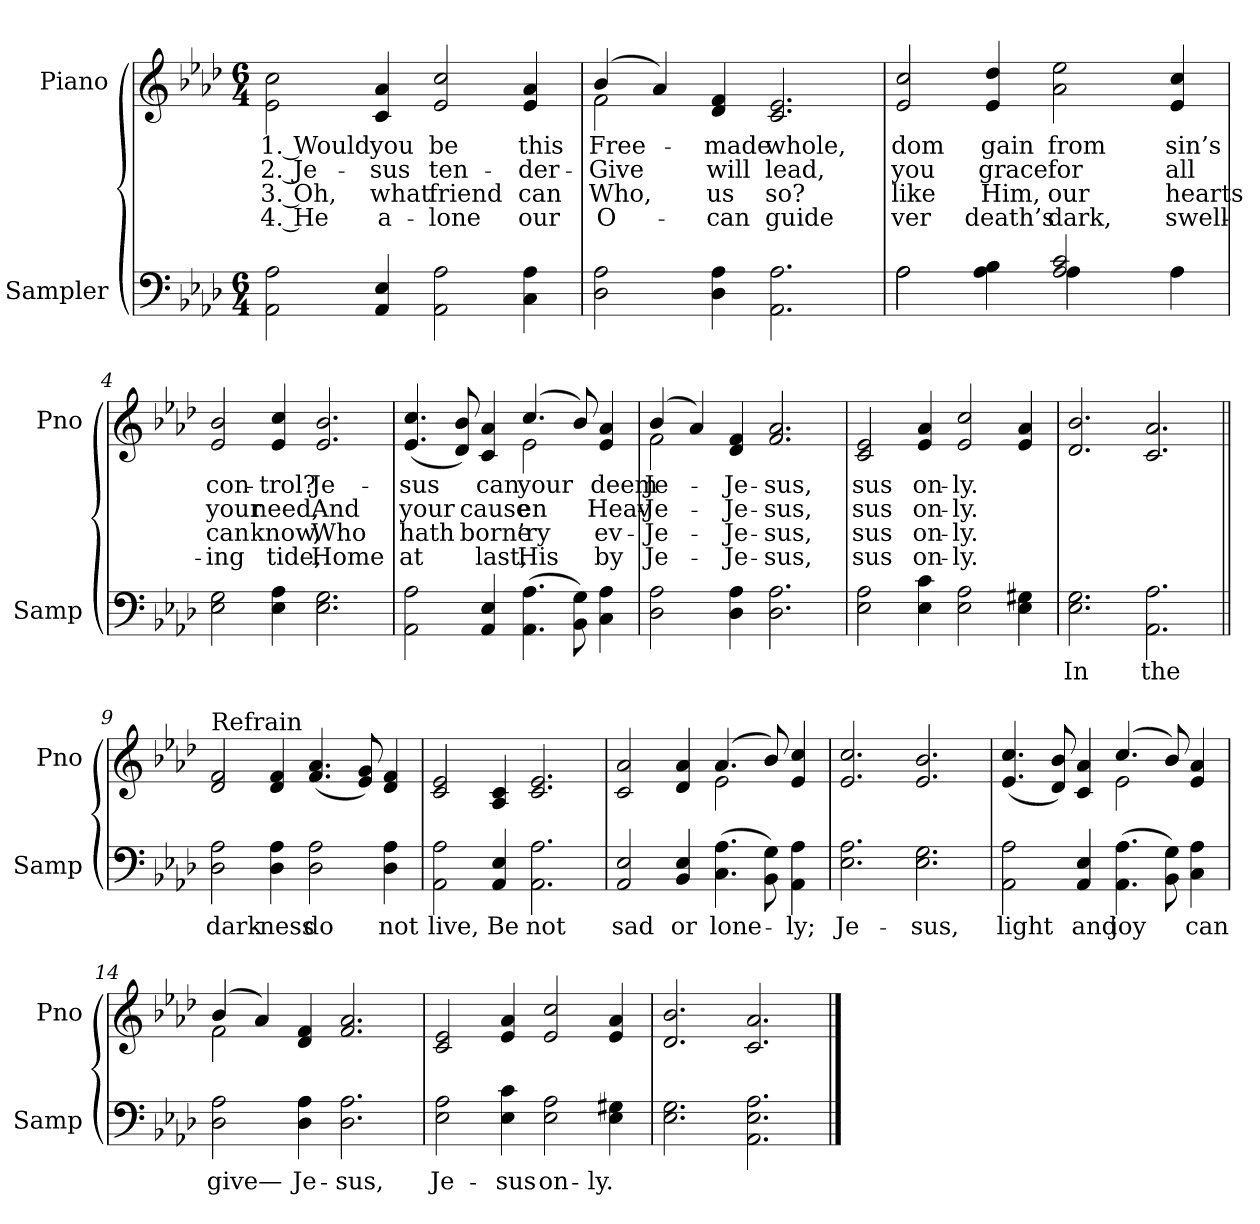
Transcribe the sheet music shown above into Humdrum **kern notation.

**kern	**text	**kern	**text	**text	**text	**text
*part2	*part2	*part1	*part1	*part1	*part1	*part1
*staff2	*staff2	*staff1	*staff1	*staff1	*staff1	*staff1
*I"Sampler	*	*I"Piano	*	*	*	*
*I'Samp	*	*I'Pno	*	*	*	*
*clefF4	*	*clefG2	*	*	*	*
*k[b-e-a-d-]	*	*k[b-e-a-d-]	*	*	*	*
*A-:	*	*A-:	*	*	*	*
*M6/4	*	*M6/4	*	*	*	*
=1	=1	=1	=1	=1	=1	=1
2AA- 2A-	.	2e-\ 2cc\	1. Would	2. Je-	3. Oh,	4. He
4AA- 4E-	.	4c 4a-	you	-sus	what	a-
2AA- 2A-	.	2e- 2cc	be	ten-	friend	-lone
4C 4A-	.	4e- 4a-	this	-der-	can	our
=2	=2	=2	=2	=2	=2	=2
*	*	*^	*	*	*	*
2D- 2A-	.	(4b-/	2f	Free-	Give	Who,	O-
.	.	4a-/)	.	.	.	.	.
4D- 4A-	.	4d- 4f	1ryy	made	will	us	can
2.AA- 2.A-	.	2.c 2.e-	.	whole,	lead,	so?	guide
*	*	*v	*v	*	*	*	*
=3	=3	=3	=3	=3	=3	=3
*^	*	*	*	*	*	*
2A-\	2A-	.	2e- 2cc	-dom	you	like	-ver
4A- 4B-	4ryy	.	4e- 4dd-	gain	grace	Him,	death’s
2A- 2c	4A-	.	2a- 2ee-	from	for	our	dark,
.	2ryy	.	.	.	.	.	.
4A-\	.	.	4e- 4cc	sin’s	all	hearts	swell-
*v	*v	*	*	*	*	*	*
=4	=4	=4	=4	=4	=4	=4
2E- 2G	.	2e- 2b-	con-	your	can	-ing
4E- 4A-	.	4e- 4cc	-trol?	need,	know,	tide,
2.E- 2.G	.	2.e- 2.b-	Je-	And	Who	Home
=5	=5	=5	=5	=5	=5	=5
*	*	*^	*	*	*	*
2AA- 2A-	.	(4.e- 4.cc	2.ryy	-sus	your	hath	at
.	.	8d- 8b-)	.	.	.	.	.
4AA- 4E-	.	4c 4a-	.	can	cause	borne	last,
(4.AA- 4.A-	.	(4.cc/	2e-	your	-en	-’ry	His
8BB- 8G)	.	8b-/)	.	.	.	.	.
4C 4A-	.	4e- 4a-	4ryy	-deem	Heav-	ev-	by
=6	=6	=6	=6	=6	=6	=6	=6
2D- 2A-	.	(4b-/	2f	Je-	Je-	Je-	Je-
.	.	4a-/)	.	.	.	.	.
4D- 4A-	.	4d- 4f	1ryy	Je-	Je-	Je-	Je-
2.D- 2.A-	.	2.f 2.a-	.	-sus,	-sus,	-sus,	-sus,
*	*	*v	*v	*	*	*	*
=7	=7	=7	=7	=7	=7	=7
2E- 2A-	.	2c 2e-	-sus	-sus	-sus	-sus
4E- 4c	.	4e- 4a-	on-	on-	on-	on-
2E- 2A-	.	2e- 2cc	-ly.	-ly.	-ly.	-ly.
4E- 4G#X	.	4e- 4a-	.	.	.	.
=8	=8	=8	=8	=8	=8	=8
2.E- 2.G	In	2.d- 2.b-	.	.	.	.
2.AA- 2.A-	the	2.c 2.a-	.	.	.	.
=9||	=9||	=9||	=9||	=9||	=9||	=9||
!	!	!LO:TX:t=Refrain	!	!	!	!
2D- 2A-	dark-	2d- 2f	.	.	.	.
4D- 4A-	-ness	4d- 4f	.	.	.	.
2D- 2A-	do	(4.f 4.a-	.	.	.	.
.	.	8e- 8g)	.	.	.	.
4D- 4A-	not	4d- 4f	.	.	.	.
=10	=10	=10	=10	=10	=10	=10
2AA- 2A-	live,	2c 2e-	.	.	.	.
4AA- 4E-	Be	4A- 4c	.	.	.	.
2.AA- 2.A-	not	2.c 2.e-	.	.	.	.
=11	=11	=11	=11	=11	=11	=11
*	*	*^	*	*	*	*
2AA- 2E-	sad	2c 2a-	2.ryy	.	.	.	.
4BB- 4E-	or	4d- 4a-	.	.	.	.	.
(4.C 4.A-	lone-	(4.a-/	2e-	.	.	.	.
8BB- 8G)	.	8b-/)	.	.	.	.	.
4AA- 4A-	-ly;	4e- 4cc	4ryy	.	.	.	.
*	*	*v	*v	*	*	*	*
=12	=12	=12	=12	=12	=12	=12
2.E- 2.A-	Je-	2.e- 2.cc	.	.	.	.
2.E- 2.G	-sus,	2.e- 2.b-	.	.	.	.
=13	=13	=13	=13	=13	=13	=13
*	*	*^	*	*	*	*
2AA- 2A-	light	(4.e- 4.cc	2.ryy	.	.	.	.
.	.	8d- 8b-)	.	.	.	.	.
4AA- 4E-	and	4c 4a-	.	.	.	.	.
(4.AA- 4.A-	joy	(4.cc/	2e-	.	.	.	.
8BB- 8G)	.	8b-/)	.	.	.	.	.
4C 4A-	can	4e- 4a-	4ryy	.	.	.	.
=14	=14	=14	=14	=14	=14	=14	=14
2D- 2A-	give—	(4b-/	2f	.	.	.	.
.	.	4a-/)	.	.	.	.	.
4D- 4A-	Je-	4d- 4f	1ryy	.	.	.	.
2.D- 2.A-	-sus,	2.f 2.a-	.	.	.	.	.
*	*	*v	*v	*	*	*	*
=15	=15	=15	=15	=15	=15	=15
2E- 2A-	Je-	2c 2e-	.	.	.	.
4E- 4c	-sus	4e- 4a-	.	.	.	.
2E- 2A-	on-	2e- 2cc	.	.	.	.
4E- 4G#X	-ly.	4e- 4a-	.	.	.	.
=16	=16	=16	=16	=16	=16	=16
2.E- 2.G	.	2.d- 2.b-	.	.	.	.
2.AA- 2.E- 2.A-	.	2.c 2.a-	.	.	.	.
==	==	==	==	==	==	==
*-	*-	*-	*-	*-	*-	*-
